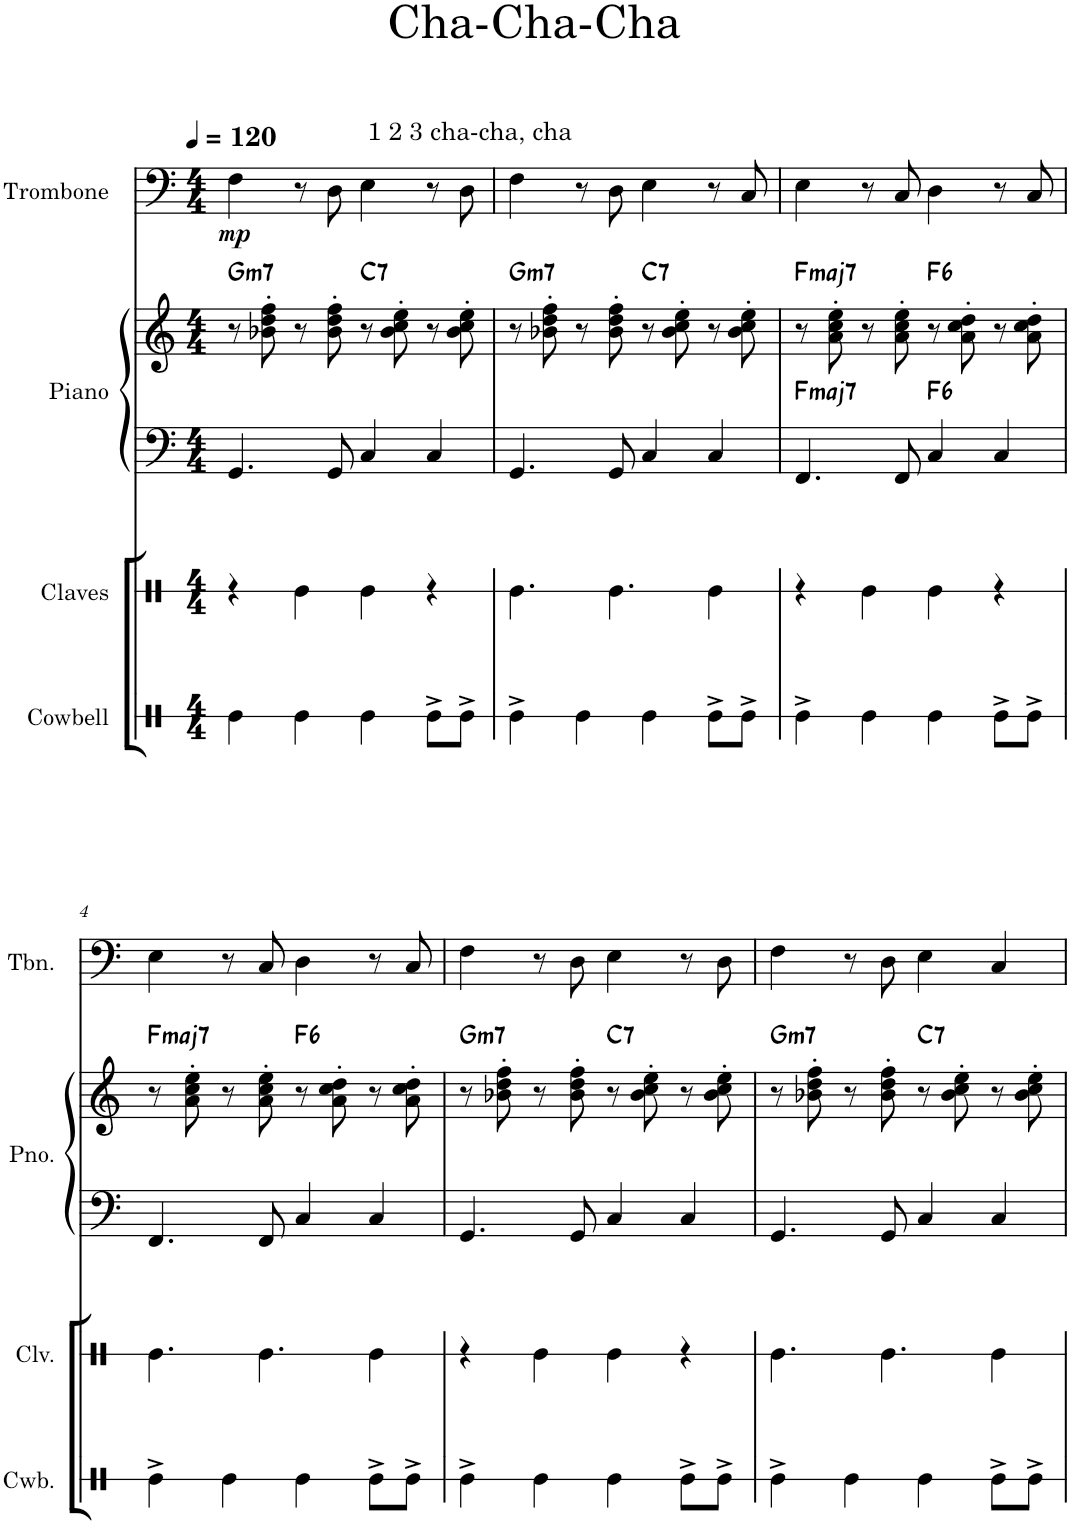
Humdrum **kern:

**kern	**kern	**kern	**kern	**harte	**kern	**dynam
*part4	*part3	*part2	*part2	*part2	*part1	*part1
*staff5	*staff4	*staff3	*staff2	*	*staff1	*staff1
*I"Cowbell	*I"Claves	*I"Piano	*	*	*I"Trombone	*
*I'Cwb.	*I'Clv.	*I'Pno.	*	*	*I'Tbn.	*
*stria1	*stria1	*	*	*	*	*
*clefX	*clefX	*clefF4	*clefG2	*	*clefF4	*
*k[]	*k[]	*k[]	*k[]	*	*k[]	*
*M4/4	*M4/4	*M4/4	*M4/4	*	*M4/4	*
*MM120	*MM120	*MM120	*MM120	*	*MM120	*
=1	=1	=1	=1	=1	=1	=1
!	!	!	!	!LO:H:kt=m7	!	!LO:DY:b
4Re\	4r	4.GG/	8r	G:min7	4F\	mp
.	.	.	8b-X\' 8dd\' 8ff\'	.	.	.
4Re\	4Re\	.	8r	.	8r	.
.	.	8GG/	8b-\' 8dd\' 8ff\'	.	8D\	.
!	!	!	!	!LO:H:kt=7	!LO:TX:a:t=1 2 3 cha-cha, cha	!
4Re\	4Re\	4C/	8r	C:7	4E\	.
.	.	.	8b-\' 8cc\' 8ee\'	.	.	.
8Re^\L	4r	4C/	8r	.	8r	.
8Re^\J	.	.	8b-\' 8cc\' 8ee\'	.	8D\	.
=2	=2	=2	=2	=2	=2	=2
!	!	!	!	!LO:H:kt=m7	!	!
4Re^\	4.Re\	4.GG/	8r	G:min7	4F\	.
.	.	.	8b-X\' 8dd\' 8ff\'	.	.	.
4Re\	.	.	8r	.	8r	.
.	4.Re\	8GG/	8b-\' 8dd\' 8ff\'	.	8D\	.
!	!	!	!	!LO:H:kt=7	!	!
4Re\	.	4C/	8r	C:7	4E\	.
.	.	.	8b-\' 8cc\' 8ee\'	.	.	.
8Re^\L	4Re\	4C/	8r	.	8r	.
8Re^\J	.	.	8b-\' 8cc\' 8ee\'	.	8C/	.
=3	=3	=3	=3	=3	=3	=3
!	!	!	!	!LO:H:n=1:kt=maj7	!	!
!	!	!	!	!LO:H:n=2:kt=maj7	!	!
4Re^\	4r	4.FF/	8r	F:maj7 F:maj7	4E\	.
.	.	.	8a\' 8cc\' 8ee\'	.	.	.
4Re\	4Re\	.	8r	.	8r	.
.	.	8FF/	8a\' 8cc\' 8ee\'	.	8C/	.
!	!	!	!	!LO:H:n=1:kt=6	!	!
!	!	!	!	!LO:H:n=2:kt=6	!	!
4Re\	4Re\	4C/	8r	F:maj6 F:maj6	4D\	.
.	.	.	8a\' 8cc\' 8dd\'	.	.	.
8Re^\L	4r	4C/	8r	.	8r	.
8Re^\J	.	.	8a\' 8cc\' 8dd\'	.	8C/	.
!!LO:LB:g=z
=4	=4	=4	=4	=4	=4	=4
!	!	!	!	!LO:H:kt=maj7	!	!
4Re^\	4.Re\	4.FF/	8r	F:maj7	4E\	.
.	.	.	8a\' 8cc\' 8ee\'	.	.	.
4Re\	.	.	8r	.	8r	.
.	4.Re\	8FF/	8a\' 8cc\' 8ee\'	.	8C/	.
!	!	!	!	!LO:H:kt=6	!	!
4Re\	.	4C/	8r	F:maj6	4D\	.
.	.	.	8a\' 8cc\' 8dd\'	.	.	.
8Re^\L	4Re\	4C/	8r	.	8r	.
8Re^\J	.	.	8a\' 8cc\' 8dd\'	.	8C/	.
=5	=5	=5	=5	=5	=5	=5
!	!	!	!	!LO:H:kt=m7	!	!
4Re^\	4r	4.GG/	8r	G:min7	4F\	.
.	.	.	8b-X\' 8dd\' 8ff\'	.	.	.
4Re\	4Re\	.	8r	.	8r	.
.	.	8GG/	8b-\' 8dd\' 8ff\'	.	8D\	.
!	!	!	!	!LO:H:kt=7	!	!
4Re\	4Re\	4C/	8r	C:7	4E\	.
.	.	.	8b-\' 8cc\' 8ee\'	.	.	.
8Re^\L	4r	4C/	8r	.	8r	.
8Re^\J	.	.	8b-\' 8cc\' 8ee\'	.	8D\	.
=6	=6	=6	=6	=6	=6	=6
!	!	!	!	!LO:H:kt=m7	!	!
4Re^\	4.Re\	4.GG/	8r	G:min7	4F\	.
.	.	.	8b-X\' 8dd\' 8ff\'	.	.	.
4Re\	.	.	8r	.	8r	.
.	4.Re\	8GG/	8b-\' 8dd\' 8ff\'	.	8D\	.
!	!	!	!	!LO:H:kt=7	!	!
4Re\	.	4C/	8r	C:7	4E\	.
.	.	.	8b-\' 8cc\' 8ee\'	.	.	.
8Re^\L	4Re\	4C/	8r	.	4C/	.
8Re^\J	.	.	8b-\' 8cc\' 8ee\'	.	.	.
=	=	=	=	=	=	=
*-	*-	*-	*-	*-	*-	*-
